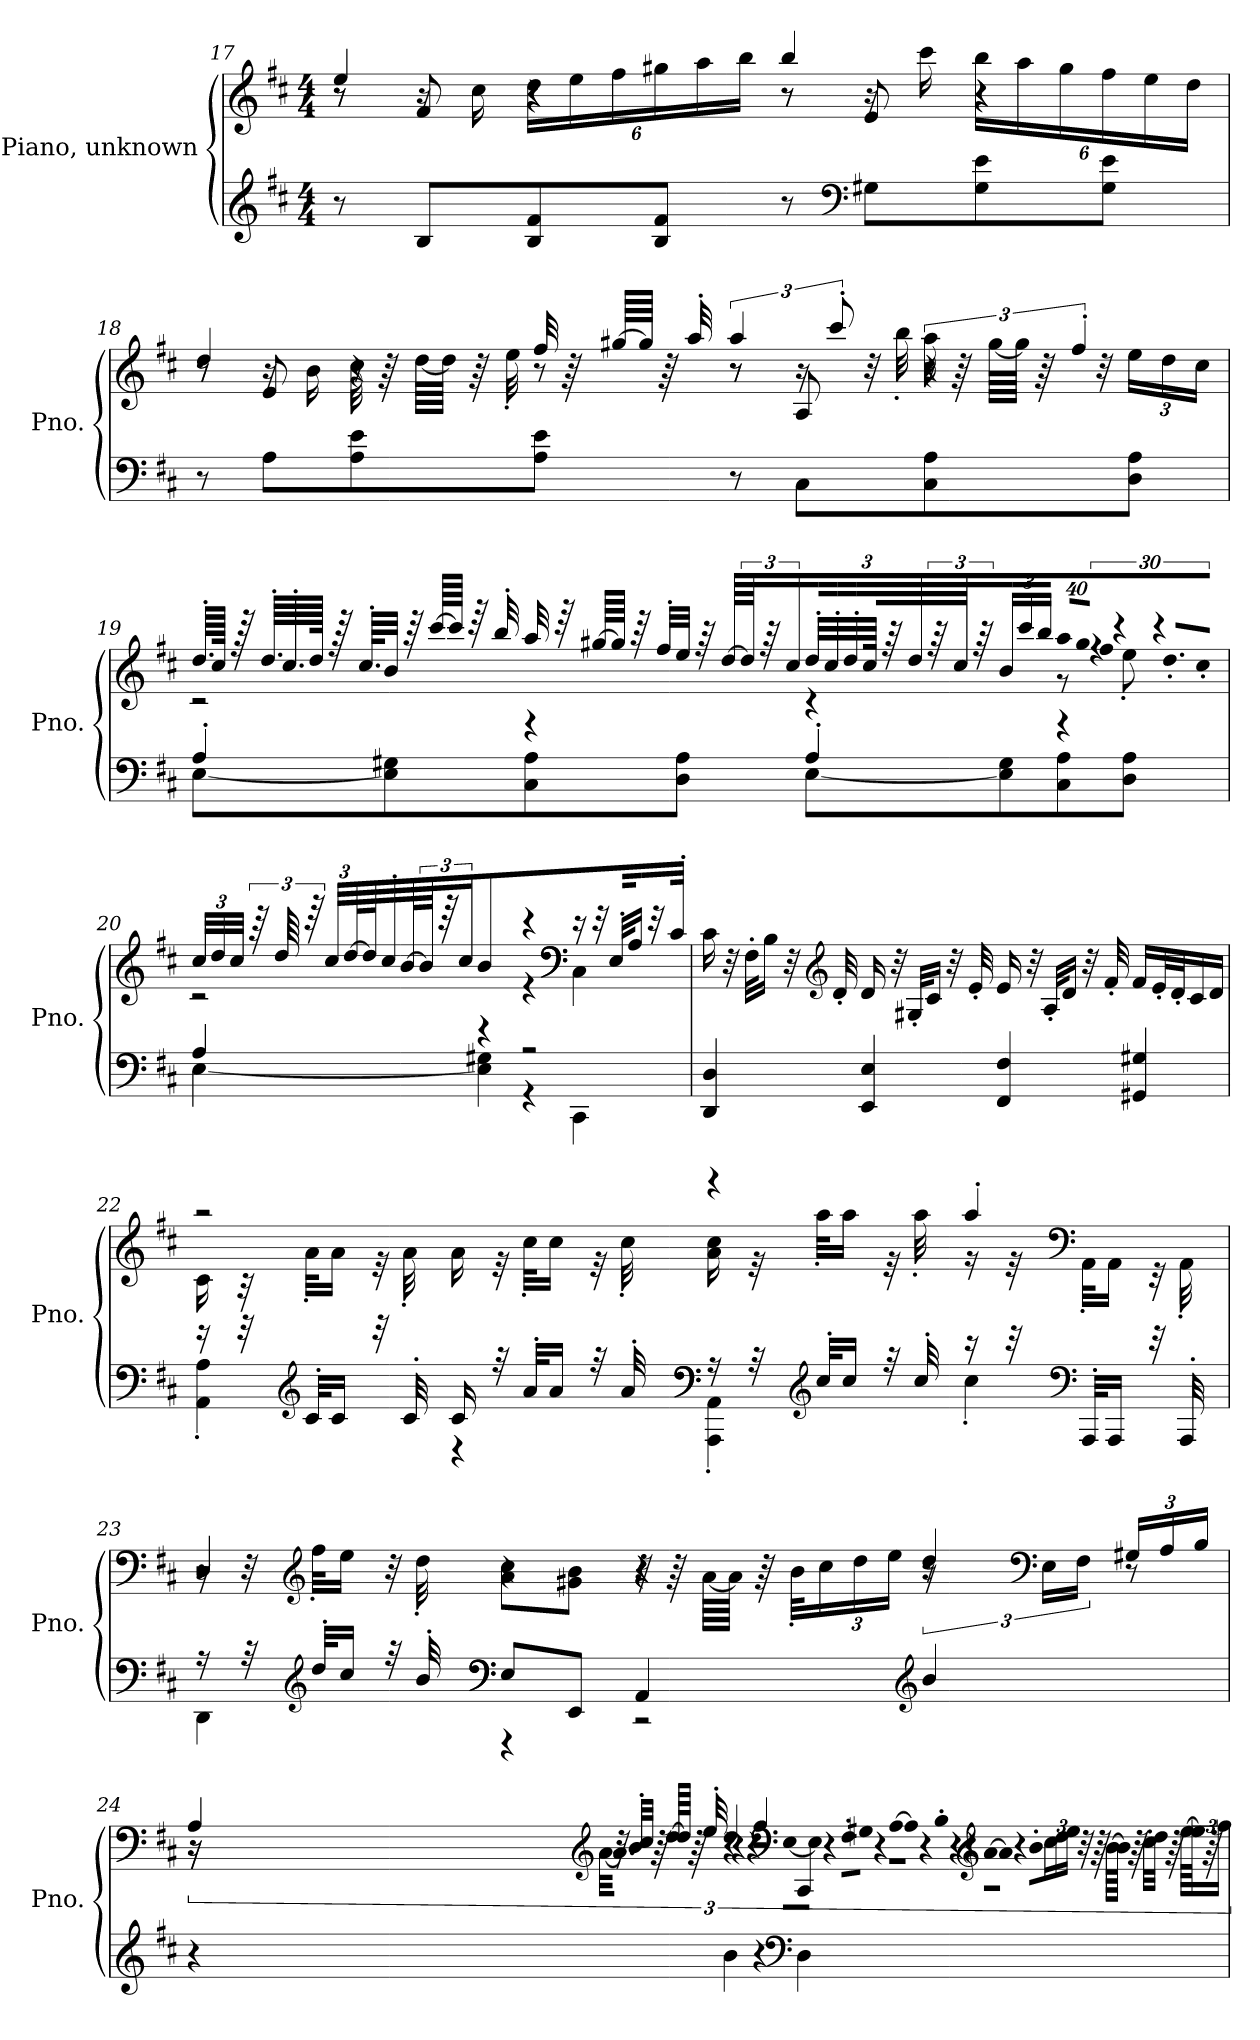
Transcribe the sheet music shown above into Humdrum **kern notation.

**kern	**kern
*part1	*part1
*staff2	*staff1
*I"Piano, unknown	*
*I'Pno.	*
!!LO:LB:g=z
*clefG2	*clefG2
*k[f#c#]	*k[f#c#]
*M4/4	*M4/4
=17	=17
*	*^
*	*	*^
8r	4ee/	8r	8r
8B/L	.	16r	8f#/
.	.	16cc#\	.
*	*	*Xbrackettup	*
8B/ 8f#/	4r	24dd\LL	4r
.	.	24ee\	.
.	.	24ff#\	.
8B/ 8f#/J	.	24gg#X\	.
.	.	24aa\	.
.	.	24bb\JJ	.
8r	4bb/	8r	8r
*clefF4	*	*	*
8G#X\L	.	16r	8e/
.	.	16ccc#\	.
8G#\ 8e\	4r	24bb\LL	4r
.	.	24aa\	.
.	.	24gg#\	.
8G#\ 8e\J	.	24ff#\	.
.	.	24ee\	.
.	.	24dd\JJ	.
!!LO:LB:g=z	!!	!!
=18	=18	=18	=18
8r	4dd/	8r	8r
8A\L	.	16r	8e/
.	.	16b\	.
8A\ 8e\	8r	32cc#\	4r
.	.	64r	.
.	.	[64dd\LLLL	.
.	.	64dd\JJJJ]	.
.	.	64r	.
.	.	32ee'\	.
8A\ 8e\J	32ff#/	8r	.
.	64r	.	.
.	[64gg#X/LLLL	.	.
.	64gg#/JJJJ]	.	.
.	64r	.	.
.	32aa'/	.	.
*	*brackettup	*	*
8r	6aa/	8r	8r
8C#\L	.	16r	8A/
.	12ccc#'/	.	.
.	.	32r	.
.	.	32bb'\	.
8C#\ 8A\	12r	32aa\	4r
.	.	64r	.
.	.	[64gg#\LLLL	.
.	.	64gg#\JJJJ]	.
.	.	64r	.
.	6ff#'/	.	.
.	.	32r	.
*	*	*Xbrackettup	*
8D\ 8A\J	.	24ee\LL	.
.	.	24dd\	.
.	.	24cc#\JJ	.
*	*	*v	*v
!!LO:LB:g=z
=19	=19	=19
*^	*	*
4A'/	[8E\L	64.dd'/LLLL	2r
.	.	128cc#/JJJJk	.
.	.	128r	.
.	.	64.dd'/LLLL	.
.	.	64.cc#'/	.
.	.	128dd/JJJJk	.
.	.	128r	.
.	.	64.cc#'/KLLL	.
.	8E\] 8G#X\	32b/JJJ	.
.	.	64r	.
.	.	[64ccc#/LLLL	.
.	.	64ccc#/JJJJ]	.
.	.	64r	.
.	.	32bb'/	.
4r	8C#\ 8A\	32aa/	.
.	.	64r	.
.	.	[64gg#X/LLLL	.
.	.	64gg#/JJJJ]	.
.	.	64r	.
.	.	32ff#'/LLL	.
.	8D\ 8A\J	32ee/JJJ	.
.	.	64r	.
.	.	[64dd/LLLL	.
*	*	*brackettup	*
.	.	96dd/JJJJ]	.
.	.	96r	.
.	.	24cc#/	.
*	*	*Xbrackettup	*
4A'/	[8E\L	48dd'/LLL	4r
.	.	48cc#'/	.
.	.	48dd'/	.
*	*	*brackettup	*
.	.	96cc#/JJJk	.
.	.	96r	.
.	.	96dd/	.
.	.	96r	.
.	.	96cc#/	.
.	.	96r	.
*	*	*Xbrackettup	*
.	8E\] 8G#\	24b/LL	.
.	.	24ccc#/	.
.	.	24bb/JJ	.
*	*	*brackettup	*
!	!	!LO:N:vis=32	!
4r	8C#\ 8A\	640%23aa/LLL	8r
!	!	!LO:N:vis=32	!
.	.	640%23gg#/JJJ	.
!	!	!LO:N:vis=64	!
.	.	960%17r	.
!	!	!LO:N:vis=64	!
.	.	960%17ff#/	.
!	!	!LO:N:vis=32	!
.	.	640%23r	.
.	8D\ 8A\J	.	8ee'\
!	!	!LO:N:vis=64	!
.	.	960%17r	.
!	!	!LO:N:vis=32.	!
.	.	1920%103dd'/LLL	.
!	!	!LO:N:vis=32	!
.	.	640%23cc#'/JJJ	.
1920ryy	1920ryy	.	1920ryy
!!LO:LB:g=z	!!
=20	=20	=20	=20
*	*	*Xbrackettup	*
4A/	[4E\	48cc#/LLL	2r
.	.	48dd/	.
.	.	48cc#/JJJ	.
*	*	*brackettup	*
.	.	96r	.
.	.	96dd/	.
.	.	96r	.
*	*	*Xbrackettup	*
.	.	48cc#/LLL	.
.	.	[96dd/L	.
.	.	64dd/J]	.
.	.	32cc#'/	.
.	.	[64b/L	.
*	*	*brackettup	*
.	.	96b/JJJJ]	.
.	.	96r	.
.	.	24cc#/	.
4r	4E\] 4G#X\	4b/	.
2r	4r	4r	4r
*	*	*clefF4	*
.	4CC#\	16r	4C#\
.	.	32r	.
.	.	32E'/KLL	.
.	.	16A/JJ	.
.	.	32r	.
.	.	32c#'/	.
*v	*v	*	*
*	*v	*v
!!LO:PB:g=z
=21	=21
4DD/ 4D/	16c#\
.	32r
.	32F#'\KLL
.	16B\JJ
.	32r
*	*clefG2
.	32d'/
4EE/ 4E/	16d/
.	32r
.	32G#X'/KLL
.	16c#/JJ
.	32r
.	32e'/
4FF#/ 4F#/	16e/
.	32r
.	32A'/KLL
.	16d/JJ
.	32r
.	32f#'/
4GG#X/ 4G#X/	16f#/LL
.	32e'/L
.	32d'/J
.	16c#/
.	16d/JJ
!!LO:LB:g=z
=22	=22
*^	*^
16r	4AA\' 4A\'	2r	16c#\
32r	.	.	32r
*clefG2	*	*	*
32c#'/KLL	.	.	32a'\KLL
16c#/JJ	.	.	16a\JJ
32r	.	.	32r
32c#'/	.	.	32a'\
16c#/	4r	.	16a\
32r	.	.	32r
32a'/KLL	.	.	32cc#'\KLL
16a/JJ	.	.	16cc#\JJ
32r	.	.	32r
32a'/	.	.	32cc#'\
*clefF4	*	*	*
16r	4AAA\' 4AA\'	4r	16a\ 16cc#\
32r	.	.	32r
*clefG2	*	*	*
32cc#'/KLL	.	.	32aa'\KLL
16cc#/JJ	.	.	16aa\JJ
32r	.	.	32r
32cc#'/	.	.	32aa'\
16r	4cc#'\	4aa'/	16r
32r	.	.	32r
*clefF4	*	*clefF4	*
32AAA'/KLL	.	.	32AA'\KLL
16AAA/JJ	.	.	16AA\JJ
32r	.	.	32r
32AAA'/	.	.	32AA'\
!!LO:LB:g=z
=23	=23	=23	=23
*	*	*	*^
16r	4DD\	2r	16r	4D/
32r	.	.	32r	.
*clefG2	*	*clefG2	*	*
32dd'/KLL	.	.	32ff#'\KLL	.
16cc#/JJ	.	.	16ee\JJ	.
32r	.	.	32r	.
32b'/	.	.	32dd'\	.
*clefF4	*	*	*	*
8E/L	4r	.	8a\ 8cc#\L	4r
8EE/J	.	.	8g#X\ 8b\J	.
4AA/	2r	4r	32r	4r
.	.	.	64r	.
.	.	.	[64a\LLLL	.
.	.	.	64a\JJJJ]	.
.	.	.	64r	.
.	.	.	32b'\KLL	.
*	*	*	*Xbrackettup	*
.	.	.	24cc#\	.
.	.	.	24dd\	.
.	.	.	24ee\JJ	.
*clefG2	*	*	*	*
*	*	*	*brackettup	*
4b/	.	4dd/	24r	8r
*	*	*clefF4	*	*
.	.	.	24E\LL	.
.	.	.	24F#\JJ	.
*	*	*	*	*Xbrackettup
.	.	.	8r	24G#X/LL
.	.	.	.	24A/
.	.	.	.	24B/JJ
*v	*v	*	*	*
!!LO:LB:g=z	!!	!!
=24	=24	=24	=24
*	*	*brackettup	*
4r	16r	24r	4A/
*	*clefG2	*	*
.	.	[48a\KKL	.
.	32r	8.a\J]	.
.	32b'/LLL	.	.
.	32cc#/JJJ	.	.
.	64r	.	.
.	[64dd/LLLL	.	.
.	64dd/JJJJ]	.	.
.	64r	.	.
.	32ee'/	.	.
4b\	4dd/	32r	4r
.	.	64r	.
*	*clefF4	*	*
.	.	[64E\LLLL	.
.	.	64E\JJJJ]	.
.	.	64r	.
.	.	32F#'\LLL	.
.	.	32G#X\JJJ	.
.	.	64r	.
.	.	[64A\LLLL	.
.	.	64A\JJJJ]	.
.	.	64r	.
.	.	32B'\	.
4r	4A/	32r	2r
.	.	64r	.
*	*clefG2	*	*
.	.	[64a\LLLL	.
.	.	64a\JJJJ]	.
.	.	64r	.
.	.	32b'\KLL	.
*	*	*Xbrackettup	*
.	.	24cc#\	.
.	.	24dd\	.
.	.	24ee\JJ	.
*clefF4	*	*	*
4D\	4A/	32r	.
.	.	64r	.
.	.	[64b\LLLL	.
.	.	64b\JJJJ]	.
.	.	64r	.
.	.	32cc#'\LLL	.
.	.	32dd\JJJ	.
.	.	64r	.
.	.	[64ee\LLLL	.
*	*	*brackettup	*
.	.	96ee\JJJJ]	.
.	.	96r	.
.	.	24ff#\	.
*	*v	*v	*v
=	=
*-	*-
